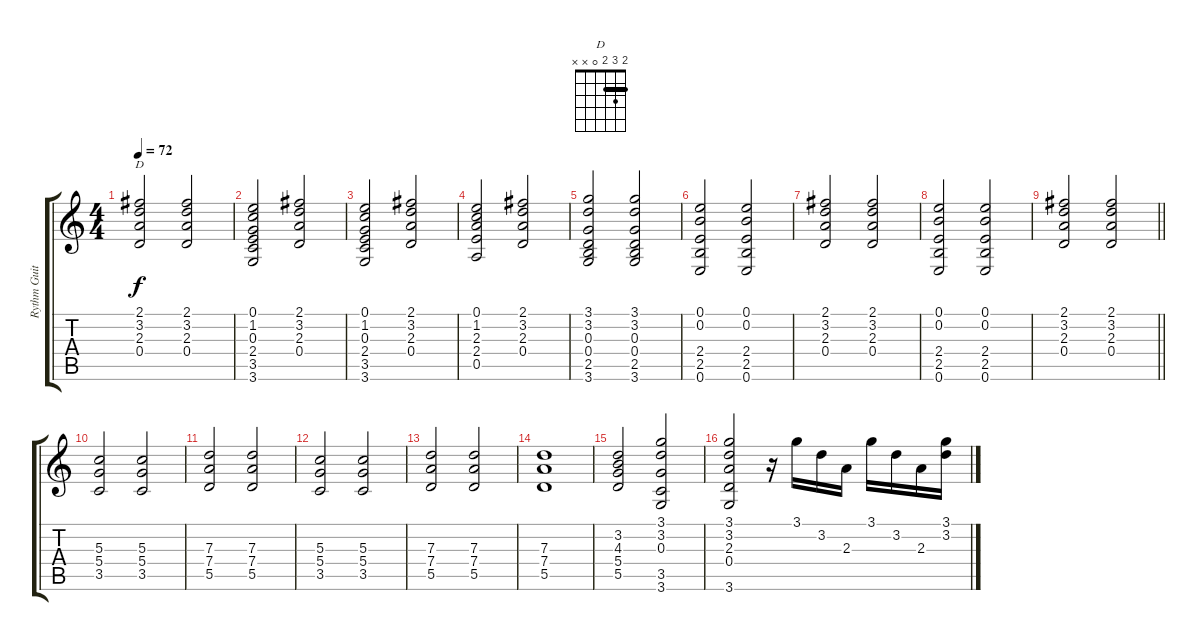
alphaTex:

\track ("Rythm Guitar" "Rythm Guit") {instrument electricguitarmuted}
\staff {score tabs}
\tuning (E4 B3 G3 D3 A2 E2) {hide}
\chord ("D" 2 3 2 0 x x) {barre 2}
\ts (4 4)
\tempo 72
\clef g2
\ks c
(2.1 3.2 2.3 0.4).2{ch "D" dy f} (2.1 3.2 2.3 0.4).2 |
(0.1 1.2 0.3 2.4 3.5 3.6).2 (2.1 3.2 2.3 0.4).2 |
(0.1 1.2 0.3 2.4 3.5 3.6).2 (2.1 3.2 2.3 0.4).2 |
(0.1 1.2 2.3 2.4 0.5).2 (2.1 3.2 2.3 0.4).2 |
(3.1 3.2 0.3 0.4 2.5 3.6).2 (3.1 3.2 0.3 0.4 2.5 3.6).2 |
(0.1 0.2 2.4 2.5 0.6).2 (0.1 0.2 2.4 2.5 0.6).2 |
(2.1 3.2 2.3 0.4).2 (2.1 3.2 2.3 0.4).2 |
(0.1 0.2 2.4 2.5 0.6).2 (0.1 0.2 2.4 2.5 0.6).2 |
\barLineRight lightlight
(2.1 3.2 2.3 0.4).2 (2.1 3.2 2.3 0.4).2 |
\section ("" "")
(5.3 5.4 3.5).2 (5.3 5.4 3.5).2 |
(7.3 7.4 5.5).2 (7.3 7.4 5.5).2 |
(5.3 5.4 3.5).2 (5.3 5.4 3.5).2 |
(7.3 7.4 5.5).2 (7.3 7.4 5.5).2 |
(7.3 7.4 5.5).1 |
(3.2 4.3 5.4 5.5).2 (3.1 3.2 0.3 3.5 3.6).2 |
(3.1 3.2 2.3 0.4 3.6).2 r.16 3.1.16 3.2.16 2.3.16 3.1.16 3.2.16 2.3.16 (3.1 3.2).16
